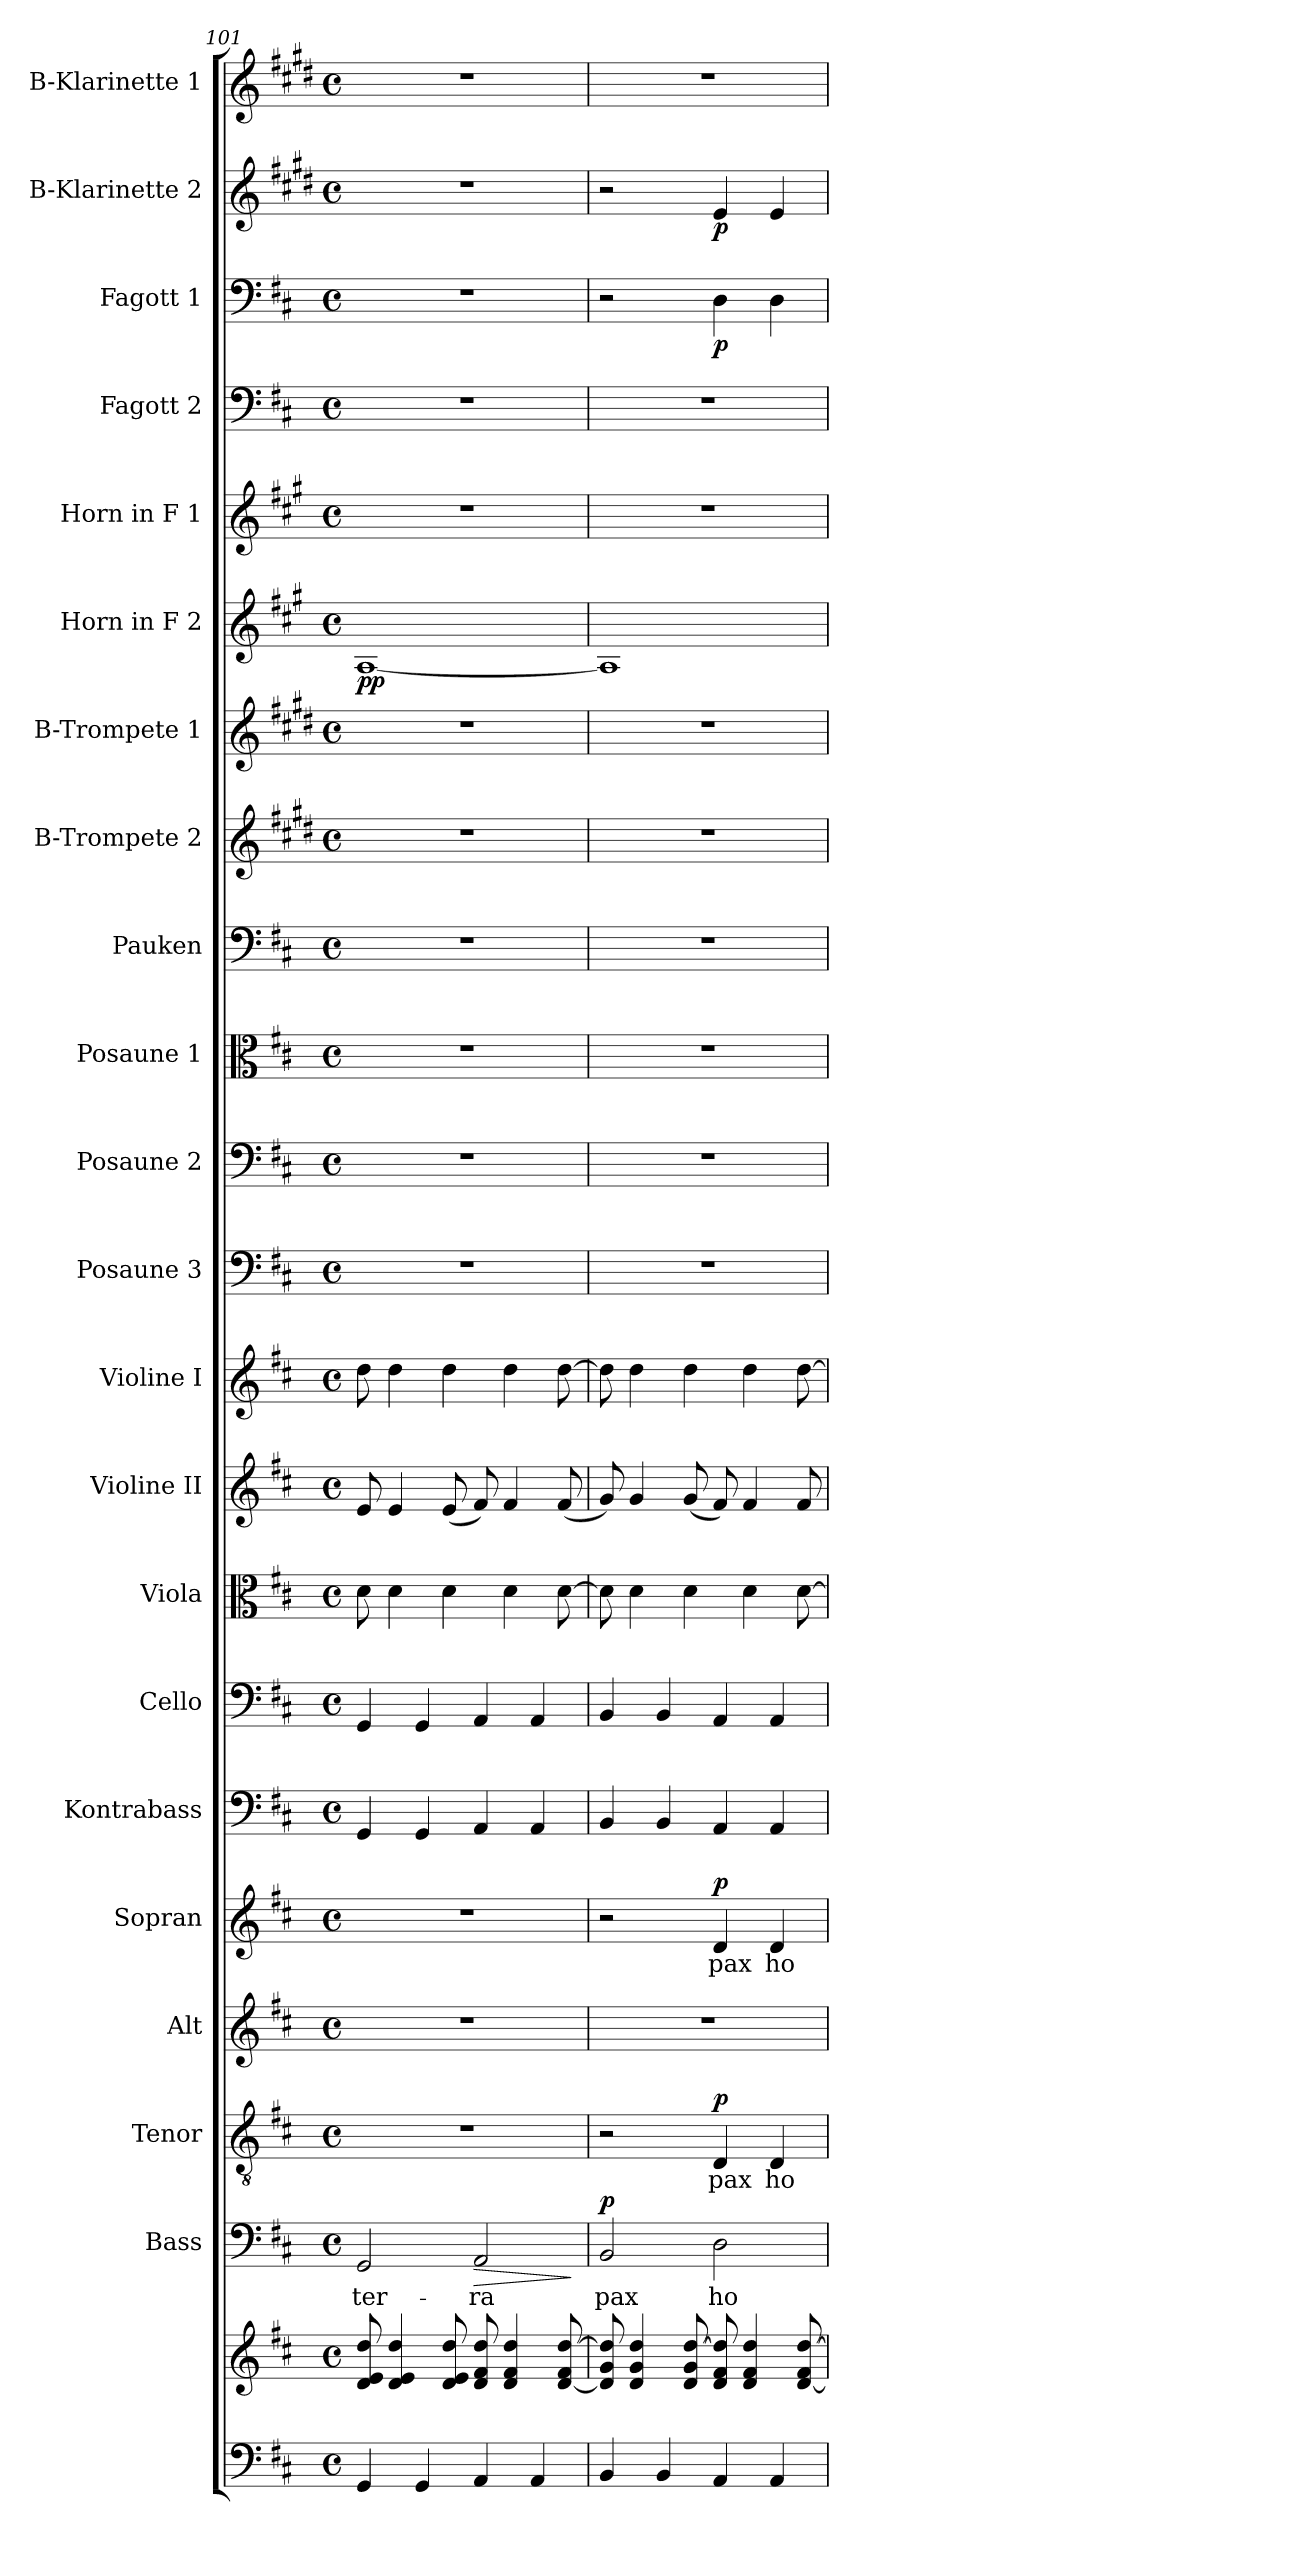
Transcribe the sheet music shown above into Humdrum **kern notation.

**kern	**kern	**kern	**text	**dynam	**kern	**text	**dynam	**kern	**kern	**text	**dynam	**kern	**kern	**kern	**kern	**kern	**kern	**kern	**kern	**kern	**kern	**kern	**kern	**dynam	**kern	**kern	**kern	**dynam	**kern	**dynam	**kern
*part22	*part22	*part21	*part21	*part21	*part20	*part20	*part20	*part19	*part18	*part18	*part18	*part17	*part16	*part15	*part14	*part13	*part12	*part11	*part10	*part9	*part8	*part7	*part6	*part6	*part5	*part4	*part3	*part3	*part2	*part2	*part1
*staff23	*staff22	*staff21	*staff21	*staff21	*staff20	*staff20	*staff20	*staff19	*staff18	*staff18	*staff18	*staff17	*staff16	*staff15	*staff14	*staff13	*staff12	*staff11	*staff10	*staff9	*staff8	*staff7	*staff6	*staff6	*staff5	*staff4	*staff3	*staff3	*staff2	*staff2	*staff1
*	*	*I"Bass	*	*	*I"Tenor	*	*	*I"Alt	*I"Sopran	*	*	*I"Kontrabass	*I"Cello	*I"Viola	*I"Violine II	*I"Violine I	*I"Posaune 3	*I"Posaune 2	*I"Posaune 1	*I"Pauken	*I"B-Trompete 2	*I"B-Trompete 1	*I"Horn in F 2	*	*I"Horn in F 1	*I"Fagott 2	*I"Fagott 1	*	*I"B-Klarinette 2	*	*I"B-Klarinette 1
*	*	*I'B.	*	*	*I'T.	*	*	*I'A.	*I'S.	*	*	*I'Kb.	*	*I'Vla.	*I'Vl. II	*I'Vl. I	*I'Pos. 3	*I'Pos. 2	*I'Pos. 1	*I'Pk.	*I'B Trp. 2	*I'B Trp. 1	*	*	*	*I'Fg. 2	*I'Fg. 1	*	*I'B Kl. 2	*	*I'B Kl. 1
!!LO:PB:g=z
*clefF4	*clefG2	*clefF4	*	*	*clefGv2	*	*	*clefG2	*clefG2	*	*	*clefF4	*clefF4	*clefC3	*clefG2	*clefG2	*clefF4	*clefF4	*clefC3	*clefF4	*clefG2	*clefG2	*clefG2	*	*clefG2	*clefF4	*clefF4	*	*clefG2	*	*clefG2
*	*	*	*	*	*	*	*	*	*	*	*	*ITrd7c12	*	*	*	*	*	*	*	*	*ITrd1c2	*ITrd1c2	*ITrd4c7	*	*ITrd4c7	*	*	*	*ITrd1c2	*	*ITrd1c2
*k[f#c#]	*k[f#c#]	*k[f#c#]	*	*	*k[f#c#]	*	*	*k[f#c#]	*k[f#c#]	*	*	*k[f#c#]	*k[f#c#]	*k[f#c#]	*k[f#c#]	*k[f#c#]	*k[f#c#]	*k[f#c#]	*k[f#c#]	*k[f#c#]	*k[f#c#]	*k[f#c#]	*k[f#c#]	*	*k[f#c#]	*k[f#c#]	*k[f#c#]	*	*k[f#c#]	*	*k[f#c#]
*D:	*D:	*D:	*	*	*D:	*	*	*D:	*D:	*	*	*D:	*D:	*D:	*D:	*D:	*D:	*D:	*D:	*D:	*D:	*D:	*D:	*	*D:	*D:	*D:	*	*D:	*	*D:
*M4/4	*M4/4	*M4/4	*	*	*M4/4	*	*	*M4/4	*M4/4	*	*	*M4/4	*M4/4	*M4/4	*M4/4	*M4/4	*M4/4	*M4/4	*M4/4	*M4/4	*M4/4	*M4/4	*M4/4	*	*M4/4	*M4/4	*M4/4	*	*M4/4	*	*M4/4
*met(c)	*met(c)	*met(c)	*	*	*met(c)	*	*	*met(c)	*met(c)	*	*	*met(c)	*met(c)	*met(c)	*met(c)	*met(c)	*met(c)	*met(c)	*met(c)	*met(c)	*met(c)	*met(c)	*met(c)	*	*met(c)	*met(c)	*met(c)	*	*met(c)	*	*met(c)
=101	=101	=101	=101	=101	=101	=101	=101	=101	=101	=101	=101	=101	=101	=101	=101	=101	=101	=101	=101	=101	=101	=101	=101	=101	=101	=101	=101	=101	=101	=101	=101
!	!	!	!LO:LY:b	!	!	!	!	!	!	!	!	!	!	!	!	!	!	!	!	!	!	!	!	!LO:DY:b	!	!	!	!	!	!	!
4GG/	8d/ 8e/ 8dd/	2GG/	ter-	.	1r	.	.	1r	1r	.	.	4GGG/	4GG/	8d\	8e/	8dd\	1r	1r	1r	1r	1r	1r	[1D	pp	1r	1r	1r	.	1r	.	1r
.	4d/ 4e/ 4dd/	.	.	.	.	.	.	.	.	.	.	.	.	4d\	4e/	4dd\	.	.	.	.	.	.	.	.	.	.	.	.	.	.	.
4GG/	.	.	.	.	.	.	.	.	.	.	.	4GGG/	4GG/	.	.	.	.	.	.	.	.	.	.	.	.	.	.	.	.	.	.
.	8d/ 8e/ 8dd/	.	.	.	.	.	.	.	.	.	.	.	.	4d\	(<8e/	4dd\	.	.	.	.	.	.	.	.	.	.	.	.	.	.	.
!	!	!	!LO:LY:b	!LO:HP:b	!	!	!	!	!	!	!	!	!	!	!	!	!	!	!	!	!	!	!	!	!	!	!	!	!	!	!
4AA/	8d/ 8f#/ 8dd/	2AA/	-ra	>	.	.	.	.	.	.	.	4AAA/	4AA/	.	8f#/)	.	.	.	.	.	.	.	.	.	.	.	.	.	.	.	.
.	4d/ 4f#/ 4dd/	.	.	.	.	.	.	.	.	.	.	.	.	4d\	4f#/	4dd\	.	.	.	.	.	.	.	.	.	.	.	.	.	.	.
4AA/	.	.	.	.	.	.	.	.	.	.	.	4AAA/	4AA/	.	.	.	.	.	.	.	.	.	.	.	.	.	.	.	.	.	.
.	[8d/ 8f#/ [8dd/	.	.	.	.	.	.	.	.	.	.	.	.	[8d\	(<8f#/	[8dd\	.	.	.	.	.	.	.	.	.	.	.	.	.	.	.
.	.	.	.	]	.	.	.	.	.	.	.	.	.	.	.	.	.	.	.	.	.	.	.	.	.	.	.	.	.	.	.
=102	=102	=102	=102	=102	=102	=102	=102	=102	=102	=102	=102	=102	=102	=102	=102	=102	=102	=102	=102	=102	=102	=102	=102	=102	=102	=102	=102	=102	=102	=102	=102
!	!	!	!LO:LY:b	!LO:DY:a	!	!	!	!	!	!	!	!	!	!	!	!	!	!	!	!	!	!	!	!	!	!	!	!	!	!	!
4BB/	8d/] 8g/ 8dd/]	2BB/	pax	p	2r	.	.	1r	2r	.	.	4BBB/	4BB/	8d\]	8g/)	8dd\]	1r	1r	1r	1r	1r	1r	1D]	.	1r	1r	2r	.	2r	.	1r
.	4d/ 4g/ 4dd/	.	.	.	.	.	.	.	.	.	.	.	.	4d\	4g/	4dd\	.	.	.	.	.	.	.	.	.	.	.	.	.	.	.
4BB/	.	.	.	.	.	.	.	.	.	.	.	4BBB/	4BB/	.	.	.	.	.	.	.	.	.	.	.	.	.	.	.	.	.	.
.	8d/ 8g/ [8dd/	.	.	.	.	.	.	.	.	.	.	.	.	4d\	(<8g/	4dd\	.	.	.	.	.	.	.	.	.	.	.	.	.	.	.
!	!	!	!LO:LY:b	!	!	!LO:LY:b	!LO:DY:a	!	!	!LO:LY:b	!LO:DY:a	!	!	!	!	!	!	!	!	!	!	!	!	!	!	!	!	!LO:DY:b	!	!LO:DY:b	!
4AA/	8d/ 8f#/ 8dd/]	2D\	ho-	.	4D/	pax	p	.	4d/	pax	p	4AAA/	4AA/	.	8f#/)	.	.	.	.	.	.	.	.	.	.	.	4D\	p	4d/	p	.
.	4d/ 4f#/ 4dd/	.	.	.	.	.	.	.	.	.	.	.	.	4d\	4f#/	4dd\	.	.	.	.	.	.	.	.	.	.	.	.	.	.	.
!	!	!	!	!	!	!LO:LY:b	!	!	!	!LO:LY:b	!	!	!	!	!	!	!	!	!	!	!	!	!	!	!	!	!	!	!	!	!
4AA/	.	.	.	.	4D/	ho-	.	.	4d/	ho-	.	4AAA/	4AA/	.	.	.	.	.	.	.	.	.	.	.	.	.	4D\	.	4d/	.	.
.	[8d/ 8f#/ [8dd/	.	.	.	.	.	.	.	.	.	.	.	.	[8d\	8f#/	[8dd\	.	.	.	.	.	.	.	.	.	.	.	.	.	.	.
=	=	=	=	=	=	=	=	=	=	=	=	=	=	=	=	=	=	=	=	=	=	=	=	=	=	=	=	=	=	=	=
*-	*-	*-	*-	*-	*-	*-	*-	*-	*-	*-	*-	*-	*-	*-	*-	*-	*-	*-	*-	*-	*-	*-	*-	*-	*-	*-	*-	*-	*-	*-	*-
